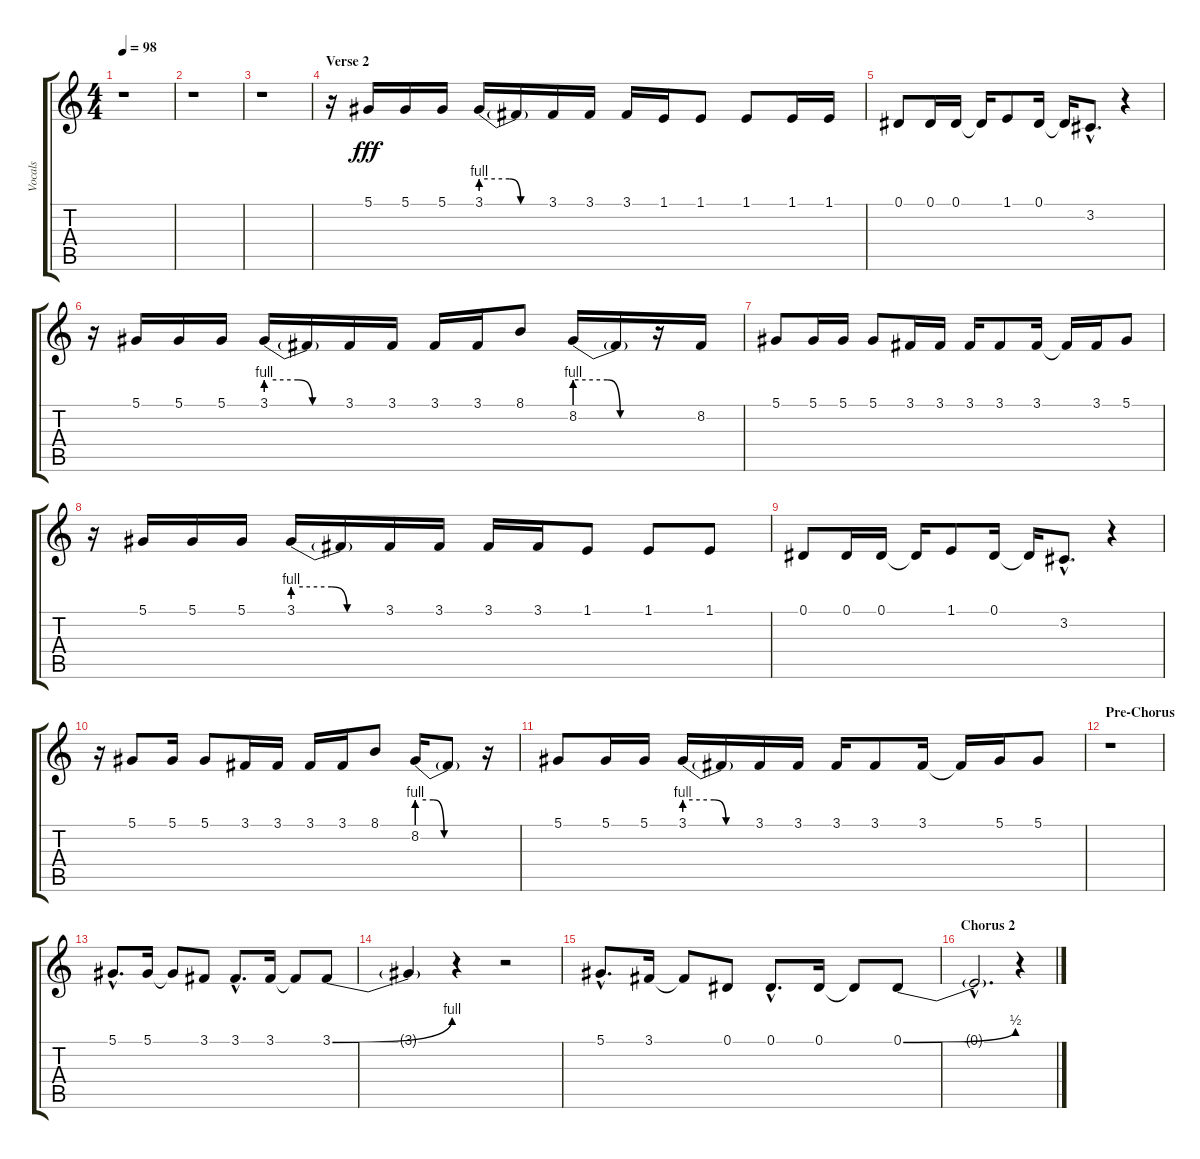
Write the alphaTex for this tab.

\track ("Vocals" "Vocals") {instrument oboe}
\staff {score tabs}
\tuning (Eb4 Bb3 Gb3 Db3 Ab2 Db2) {hide}
\ts (4 4)
\tempo 98
\clef g2
\ks c
r.1{dy fff} |
r.1 |
r.1 |
\section ("" "Verse 2")
r.16 5.1.16 5.1.16 5.1.16 3.1{be (custom 0 4 25 4 35 0 60 0)}.16 3.1{t}.16 3.1.16 3.1.16 3.1.16 1.1.16 1.1.8 1.1.8 1.1.16 1.1.16 |
0.1.8 0.1.16 0.1.16 0.1{t}.16 1.1.8 0.1.16 0.1{t}.16 3.2{hac}.8{d} r.4 |
r.16 5.1.16 5.1.16 5.1.16 3.1{be (custom 0 4 24 4 35 0 60 0)}.16 3.1{t}.16 3.1.16 3.1.16 3.1.16 3.1.16 8.1.8 8.2{be (custom 0 4 25 4 35 0 60 0)}.16 8.2{t}.16 r.16 8.2.16 |
5.1.8 5.1.16 5.1.16 5.1.8 3.1.16 3.1.16 3.1.16 3.1.8 3.1.16 3.1{t}.16 3.1.16 5.1.8 |
r.16 5.1.16 5.1.16 5.1.16 3.1{be (custom 0 4 25 4 35 0 60 0)}.16 3.1{t}.16 3.1.16 3.1.16 3.1.16 3.1.16 1.1.8 1.1.8 1.1.8 |
0.1.8 0.1.16 0.1.16 0.1{t}.16 1.1.8 0.1.16 0.1{t}.16 3.2{hac}.8{d} r.4 |
r.16 5.1.8 5.1.16 5.1.8 3.1.16 3.1.16 3.1.16 3.1.16 8.1.8 8.2{be (custom 0 4 15 4 25 0 60 0)}.16 8.2{t}.8 r.16 |
5.1.8 5.1.16 5.1.16 3.1{be (custom 0 4 25 4 35 0 60 0)}.16 3.1{t}.16 3.1.16 3.1.16 3.1.16 3.1.8 3.1.16 3.1{t}.16 5.1.16 5.1.8 |
\section ("" "Pre-Chorus")
r.1 |
5.1{hac}.8{d} 5.1.16 5.1{t}.8 3.1.8 3.1{hac}.8{d} 3.1.16 3.1{t}.8 3.1{be (bend 0 0 60 4)}.8 |
3.1{t}.4 r.4 r.2 |
5.1{hac}.8{d} 3.1.16 3.1{t}.8 0.1.8 0.1{hac}.8{d} 0.1.16 0.1{t}.8 0.1{be (bend 0 0 60 2)}.8 |
\section ("" "Chorus 2")
0.1{hac t}.2{d} r.4
